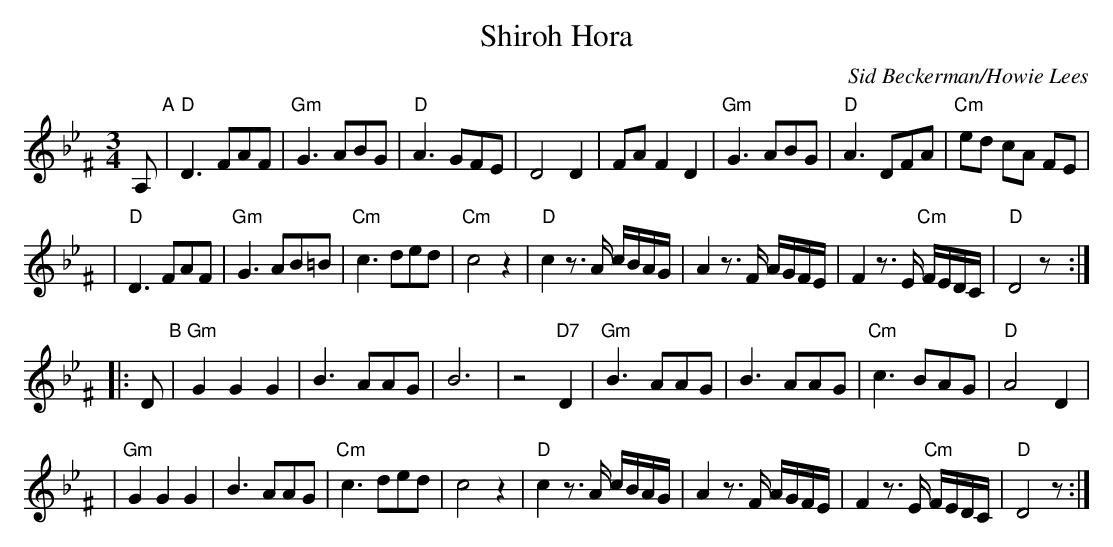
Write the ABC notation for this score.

X:1
T: Shiroh Hora
O: Sid Beckerman/Howie Lees
M: 3/4
L: 1/8
K: Dphr^F
A, "A"\
| "D"D3 FAF | "Gm"G3 ABG | "D"A3 GFE | D4 D2 \
| FA F2 D2 | "Gm"G3 ABG | "D"A3 DFA | "Cm"ed cA FE |
| "D"D3 FAF | "Gm"G3 AB=B | "Cm"c3 ded | "Cm"c4 z2 \
| "D"c2 z>A c/B/A/G/ | A2 z>F A/G/F/E/ | F2 z>E "Cm"F/E/D/C/ | "D"D4 z :|
|: D "B"\
| "Gm"G2 G2 G2 | B3 AAG | B6 | z4 "D7"D2 \
| "Gm"B3 AAG | B3 AAG | "Cm"c3 BAG | "D"A4 D2 |
| "Gm"G2 G2 G2 | B3 AAG | "Cm"c3 ded | c4 z2 \
| "D"c2 z>A c/B/A/G/ | A2 z>F A/G/F/E/ | F2 z>E "Cm"F/E/D/C/ | "D"D4 z :|
